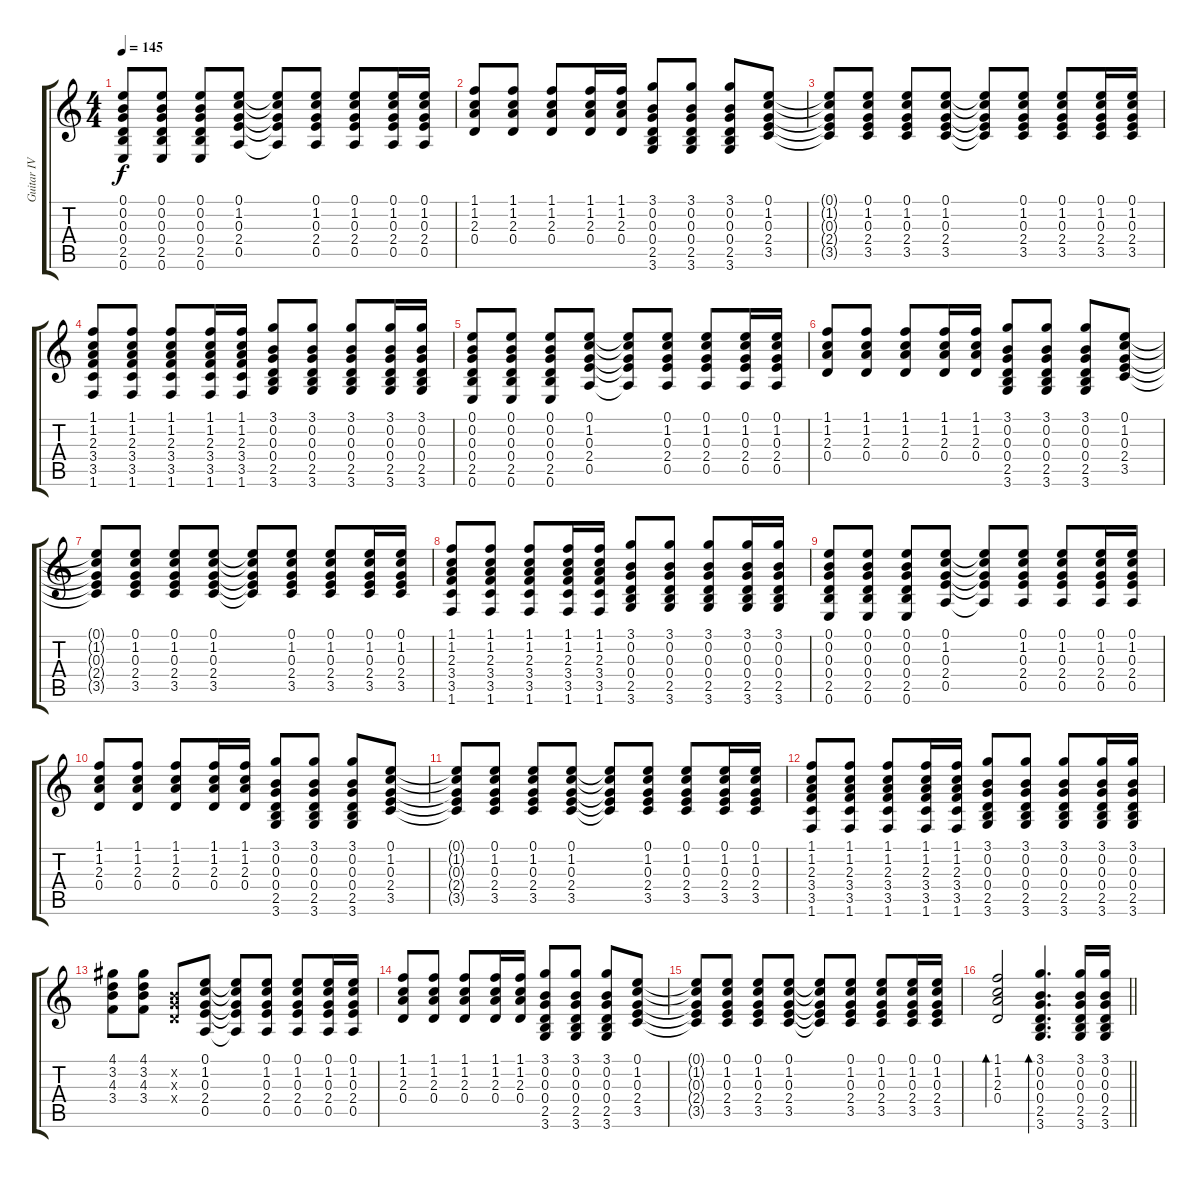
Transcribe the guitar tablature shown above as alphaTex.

\track ("Guitar IV (Hirasawa Yui)" "Guitar IV ") {instrument acousticguitarsteel}
\staff {score tabs}
\tuning (E4 B3 G3 D3 A2 E2) {hide}
\ts (4 4)
\tempo 145
\clef g2
\ks c
(0.1 0.2 0.3 0.4 2.5 0.6).8{dy f} (0.1 0.2 0.3 0.4 2.5 0.6).8 (0.1 0.2 0.3 0.4 2.5 0.6).8 (0.1 1.2 0.3 2.4 0.5).8 (0.1{t} 1.2{t} 0.3{t} 2.4{t} 0.5{t}).8 (0.1 1.2 0.3 2.4 0.5).8 (0.1 1.2 0.3 2.4 0.5).8 (0.1 1.2 0.3 2.4 0.5).16 (0.1 1.2 0.3 2.4 0.5).16 |
(1.1 1.2 2.3 0.4).8 (1.1 1.2 2.3 0.4).8 (1.1 1.2 2.3 0.4).8 (1.1 1.2 2.3 0.4).16 (1.1 1.2 2.3 0.4).16 (3.1 0.2 0.3 0.4 2.5 3.6).8 (3.1 0.2 0.3 0.4 2.5 3.6).8 (3.1 0.2 0.3 0.4 2.5 3.6).8 (0.1 1.2 0.3 2.4 3.5).8 |
(0.1{t} 1.2{t} 0.3{t} 2.4{t} 3.5{t}).8 (0.1 1.2 0.3 2.4 3.5).8 (0.1 1.2 0.3 2.4 3.5).8 (0.1 1.2 0.3 2.4 3.5).8 (0.1{t} 1.2{t} 0.3{t} 2.4{t} 3.5{t}).8 (0.1 1.2 0.3 2.4 3.5).8 (0.1 1.2 0.3 2.4 3.5).8 (0.1 1.2 0.3 2.4 3.5).16 (0.1 1.2 0.3 2.4 3.5).16 |
(1.1 1.2 2.3 3.4 3.5 1.6).8 (1.1 1.2 2.3 3.4 3.5 1.6).8 (1.1 1.2 2.3 3.4 3.5 1.6).8 (1.1 1.2 2.3 3.4 3.5 1.6).16 (1.1 1.2 2.3 3.4 3.5 1.6).16 (3.1 0.2 0.3 0.4 2.5 3.6).8 (3.1 0.2 0.3 0.4 2.5 3.6).8 (3.1 0.2 0.3 0.4 2.5 3.6).8 (3.1 0.2 0.3 0.4 2.5 3.6).16 (3.1 0.2 0.3 0.4 2.5 3.6).16 |
(0.1 0.2 0.3 0.4 2.5 0.6).8 (0.1 0.2 0.3 0.4 2.5 0.6).8 (0.1 0.2 0.3 0.4 2.5 0.6).8 (0.1 1.2 0.3 2.4 0.5).8 (0.1{t} 1.2{t} 0.3{t} 2.4{t} 0.5{t}).8 (0.1 1.2 0.3 2.4 0.5).8 (0.1 1.2 0.3 2.4 0.5).8 (0.1 1.2 0.3 2.4 0.5).16 (0.1 1.2 0.3 2.4 0.5).16 |
(1.1 1.2 2.3 0.4).8 (1.1 1.2 2.3 0.4).8 (1.1 1.2 2.3 0.4).8 (1.1 1.2 2.3 0.4).16 (1.1 1.2 2.3 0.4).16 (3.1 0.2 0.3 0.4 2.5 3.6).8 (3.1 0.2 0.3 0.4 2.5 3.6).8 (3.1 0.2 0.3 0.4 2.5 3.6).8 (0.1 1.2 0.3 2.4 3.5).8 |
(0.1{t} 1.2{t} 0.3{t} 2.4{t} 3.5{t}).8 (0.1 1.2 0.3 2.4 3.5).8 (0.1 1.2 0.3 2.4 3.5).8 (0.1 1.2 0.3 2.4 3.5).8 (0.1{t} 1.2{t} 0.3{t} 2.4{t} 3.5{t}).8 (0.1 1.2 0.3 2.4 3.5).8 (0.1 1.2 0.3 2.4 3.5).8 (0.1 1.2 0.3 2.4 3.5).16 (0.1 1.2 0.3 2.4 3.5).16 |
(1.1 1.2 2.3 3.4 3.5 1.6).8 (1.1 1.2 2.3 3.4 3.5 1.6).8 (1.1 1.2 2.3 3.4 3.5 1.6).8 (1.1 1.2 2.3 3.4 3.5 1.6).16 (1.1 1.2 2.3 3.4 3.5 1.6).16 (3.1 0.2 0.3 0.4 2.5 3.6).8 (3.1 0.2 0.3 0.4 2.5 3.6).8 (3.1 0.2 0.3 0.4 2.5 3.6).8 (3.1 0.2 0.3 0.4 2.5 3.6).16 (3.1 0.2 0.3 0.4 2.5 3.6).16 |
(0.1 0.2 0.3 0.4 2.5 0.6).8 (0.1 0.2 0.3 0.4 2.5 0.6).8 (0.1 0.2 0.3 0.4 2.5 0.6).8 (0.1 1.2 0.3 2.4 0.5).8 (0.1{t} 1.2{t} 0.3{t} 2.4{t} 0.5{t}).8 (0.1 1.2 0.3 2.4 0.5).8 (0.1 1.2 0.3 2.4 0.5).8 (0.1 1.2 0.3 2.4 0.5).16 (0.1 1.2 0.3 2.4 0.5).16 |
(1.1 1.2 2.3 0.4).8 (1.1 1.2 2.3 0.4).8 (1.1 1.2 2.3 0.4).8 (1.1 1.2 2.3 0.4).16 (1.1 1.2 2.3 0.4).16 (3.1 0.2 0.3 0.4 2.5 3.6).8 (3.1 0.2 0.3 0.4 2.5 3.6).8 (3.1 0.2 0.3 0.4 2.5 3.6).8 (0.1 1.2 0.3 2.4 3.5).8 |
(0.1{t} 1.2{t} 0.3{t} 2.4{t} 3.5{t}).8 (0.1 1.2 0.3 2.4 3.5).8 (0.1 1.2 0.3 2.4 3.5).8 (0.1 1.2 0.3 2.4 3.5).8 (0.1{t} 1.2{t} 0.3{t} 2.4{t} 3.5{t}).8 (0.1 1.2 0.3 2.4 3.5).8 (0.1 1.2 0.3 2.4 3.5).8 (0.1 1.2 0.3 2.4 3.5).16 (0.1 1.2 0.3 2.4 3.5).16 |
(1.1 1.2 2.3 3.4 3.5 1.6).8 (1.1 1.2 2.3 3.4 3.5 1.6).8 (1.1 1.2 2.3 3.4 3.5 1.6).8 (1.1 1.2 2.3 3.4 3.5 1.6).16 (1.1 1.2 2.3 3.4 3.5 1.6).16 (3.1 0.2 0.3 0.4 2.5 3.6).8 (3.1 0.2 0.3 0.4 2.5 3.6).8 (3.1 0.2 0.3 0.4 2.5 3.6).8 (3.1 0.2 0.3 0.4 2.5 3.6).16 (3.1 0.2 0.3 0.4 2.5 3.6).16 |
(4.1 3.2 4.3 3.4).8 (4.1 3.2 4.3 3.4).8 (0.2{x} 0.3{x} 0.4{x}).8 (0.1 1.2 0.3 2.4 0.5).8 (0.1{t} 1.2{t} 0.3{t} 2.4{t} 0.5{t}).8 (0.1 1.2 0.3 2.4 0.5).8 (0.1 1.2 0.3 2.4 0.5).8 (0.1 1.2 0.3 2.4 0.5).16 (0.1 1.2 0.3 2.4 0.5).16 |
(1.1 1.2 2.3 0.4).8 (1.1 1.2 2.3 0.4).8 (1.1 1.2 2.3 0.4).8 (1.1 1.2 2.3 0.4).16 (1.1 1.2 2.3 0.4).16 (3.1 0.2 0.3 0.4 2.5 3.6).8 (3.1 0.2 0.3 0.4 2.5 3.6).8 (3.1 0.2 0.3 0.4 2.5 3.6).8 (0.1 1.2 0.3 2.4 3.5).8 |
(0.1{t} 1.2{t} 0.3{t} 2.4{t} 3.5{t}).8 (0.1 1.2 0.3 2.4 3.5).8 (0.1 1.2 0.3 2.4 3.5).8 (0.1 1.2 0.3 2.4 3.5).8 (0.1{t} 1.2{t} 0.3{t} 2.4{t} 3.5{t}).8 (0.1 1.2 0.3 2.4 3.5).8 (0.1 1.2 0.3 2.4 3.5).8 (0.1 1.2 0.3 2.4 3.5).16 (0.1 1.2 0.3 2.4 3.5).16 |
\barLineRight lightlight
(1.1 1.2 2.3 0.4).2{bd 60} (3.1 0.2 0.3 0.4 2.5 3.6).4{d bd 60} (3.1 0.2 0.3 0.4 2.5 3.6).16 (3.1 0.2 0.3 0.4 2.5 3.6).16
